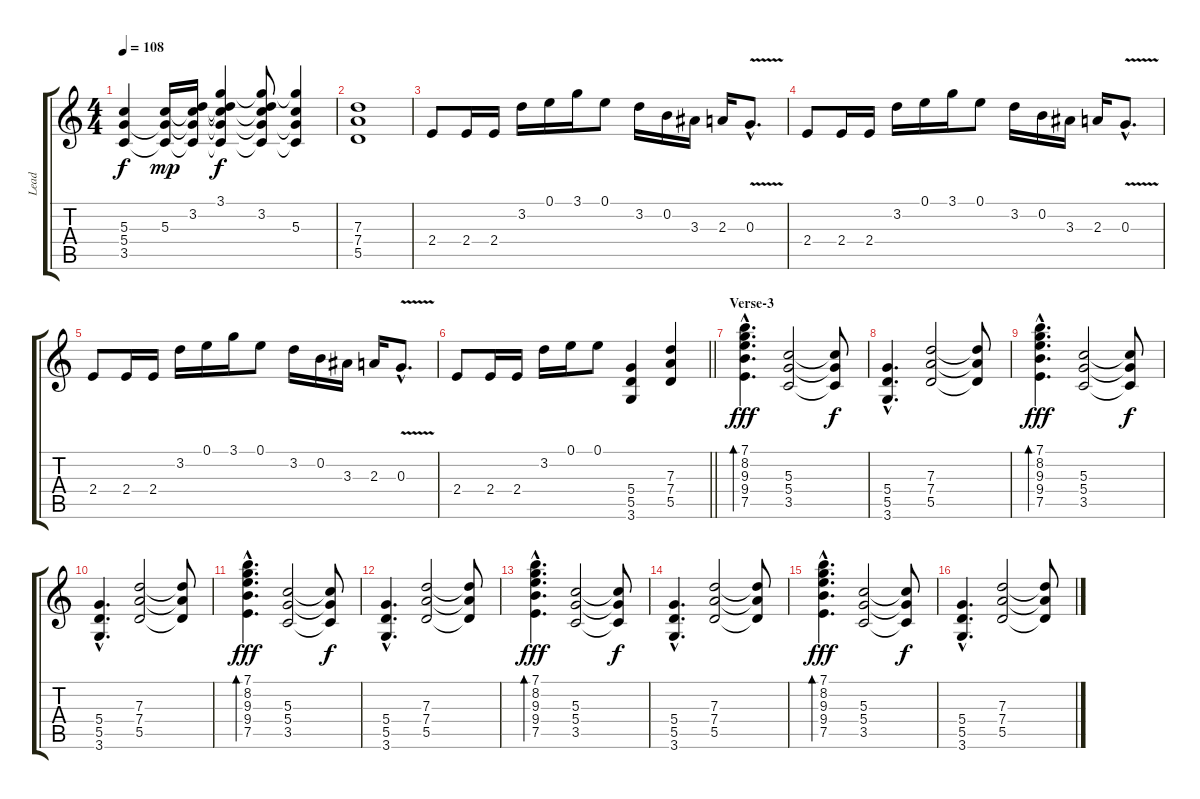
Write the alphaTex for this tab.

\track ("Lead" "Lead") {instrument distortionguitar}
\staff {score tabs}
\tuning (E4 B3 G3 D3 A2 E2) {hide}
\ts (4 4)
\tempo 108
\clef g2
\ks c
(5.3 5.4 3.5).4{dy f} (5.3 5.4{t} 3.5{t}).16{dy mp} (3.2 5.3{t} 5.4{t} 3.5{t}).16 (3.1 3.2{t} 5.3{t} 5.4{t} 3.5{t}).4{dy f} (3.1{t} 3.2 5.3{t} 5.4{t} 3.5{t}).8 (3.1{t} 5.3 5.4{t} 3.5{t}).4 |
(7.3 7.4 5.5).1 |
2.4.8{volume 7} 2.4.16 2.4.16 3.2.16 0.1.16 3.1.16 0.1.8 3.2.16 0.2.16 3.3.16 2.3.16 0.3{v hac}.8{d} |
2.4.8 2.4.16 2.4.16 3.2.16 0.1.16 3.1.16 0.1.8 3.2.16 0.2.16 3.3.16 2.3.16 0.3{v hac}.8{d} |
2.4.8 2.4.16 2.4.16 3.2.16 0.1.16 3.1.16 0.1.8 3.2.16 0.2.16 3.3.16 2.3.16 0.3{v hac}.8{d} |
\barLineRight lightlight
2.4.8 2.4.16 2.4.16 3.2.16 0.1.16 0.1.8 (5.4 5.5 3.6).4 (7.3 7.4 5.5).4 |
\section ("" "Verse-3")
(7.1{hac} 8.2{hac} 9.3{hac} 9.4{hac} 7.5{hac}).4{d bd 240 dy fff volume 16} (5.3 5.4 3.5).2 (5.3{t} 5.4{t} 3.5{t}).8{dy f} |
(5.4{hac} 5.5{hac} 3.6{hac}).4{d} (7.3 7.4 5.5).2 (7.3{t} 7.4{t} 5.5{t}).8 |
(7.1{hac} 8.2{hac} 9.3{hac} 9.4{hac} 7.5{hac}).4{d bd 240 dy fff} (5.3 5.4 3.5).2 (5.3{t} 5.4{t} 3.5{t}).8{dy f} |
(5.4{hac} 5.5{hac} 3.6{hac}).4{d} (7.3 7.4 5.5).2 (7.3{t} 7.4{t} 5.5{t}).8 |
(7.1{hac} 8.2{hac} 9.3{hac} 9.4{hac} 7.5{hac}).4{d bd 240 dy fff} (5.3 5.4 3.5).2 (5.3{t} 5.4{t} 3.5{t}).8{dy f} |
(5.4{hac} 5.5{hac} 3.6{hac}).4{d} (7.3 7.4 5.5).2 (7.3{t} 7.4{t} 5.5{t}).8 |
(7.1{hac} 8.2{hac} 9.3{hac} 9.4{hac} 7.5{hac}).4{d bd 240 dy fff} (5.3 5.4 3.5).2 (5.3{t} 5.4{t} 3.5{t}).8{dy f} |
(5.4{hac} 5.5{hac} 3.6{hac}).4{d} (7.3 7.4 5.5).2 (7.3{t} 7.4{t} 5.5{t}).8 |
(7.1{hac} 8.2{hac} 9.3{hac} 9.4{hac} 7.5{hac}).4{d bd 240 dy fff} (5.3 5.4 3.5).2 (5.3{t} 5.4{t} 3.5{t}).8{dy f} |
(5.4{hac} 5.5{hac} 3.6{hac}).4{d} (7.3 7.4 5.5).2 (7.3{t} 7.4{t} 5.5{t}).8
